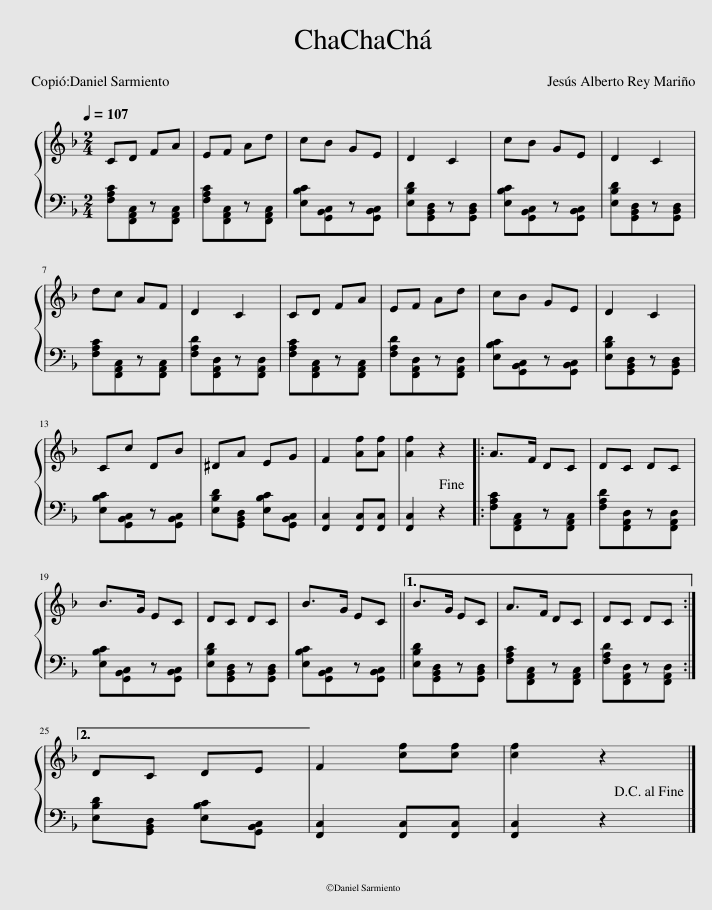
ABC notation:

X:1
%%score { 1 | 2 }
L:1/8
Q:1/4=107
M:2/4
I:linebreak $
K:F
V:1 treble
V:2 bass
V:1
 CD FA | EF Ad | cB GE | D2 C2 | cB GE | %5
 D2 C2 |$ dc AF | D2 C2 | CD FA | EF Ad | %10
 cB GE | D2 C2 |$ Cc DB | ^DA EG | F2 [Af][Af] | %15
 [Af]2 z2!fine! |: A>F DC | DC DC |$ B>G EC | DC DC | %20
 B>G EC ||1 B>G EC | A>F DC | DC DC :|2$ DC DE || %25
 F2 [cf][cf] | [cf]2 z2!D.C.! |] %27
V:2
 [F,A,C][F,,A,,C,]z[F,,A,,C,] | [F,A,C][F,,A,,C,]z[F,,A,,C,] | [E,B,C][G,,B,,C,]z[G,,B,,C,] | [E,B,D][G,,B,,D,]z[G,,B,,D,] | [E,B,C][G,,B,,C,]z[G,,B,,C,] | %5
 [E,B,D][G,,B,,D,]z[G,,B,,D,] |$ [F,A,C][F,,A,,C,]z[F,,A,,C,] | [F,A,D][F,,A,,D,]z[F,,A,,D,] | [F,A,C][F,,A,,C,]z[F,,A,,C,] | [F,A,D][F,,A,,D,]z[F,,A,,D,] | %10
 [E,B,C][G,,B,,C,]z[G,,B,,C,] | [E,B,D][G,,B,,D,]z[G,,B,,D,] |$ [E,B,C][G,,B,,C,]z[G,,B,,C,] | [E,B,D][G,,B,,D,] [E,B,C][G,,B,,C,] | [F,,C,]2 [F,,C,][F,,C,] | %15
 [F,,C,]2 z2 |: [F,A,C][F,,A,,C,]z[F,,A,,C,] | [F,A,D][F,,A,,D,]z[F,,A,,D,] |$ [E,B,C][G,,B,,C,]z[G,,B,,C,] | [E,B,D][G,,B,,D,]z[G,,B,,D,] | %20
 [E,B,C][G,,B,,C,]z[G,,B,,C,] ||1 [E,B,D][G,,B,,D,]z[G,,B,,D,] | [F,A,C][F,,A,,C,]z[F,,A,,C,] | [F,A,D][F,,A,,D,]z[F,,A,,D,] :|2$ [E,B,D][G,,B,,D,] [E,B,C][G,,B,,C,] || %25
 [F,,C,]2 [F,,C,][F,,C,] | [F,,C,]2 z2 |] %27
